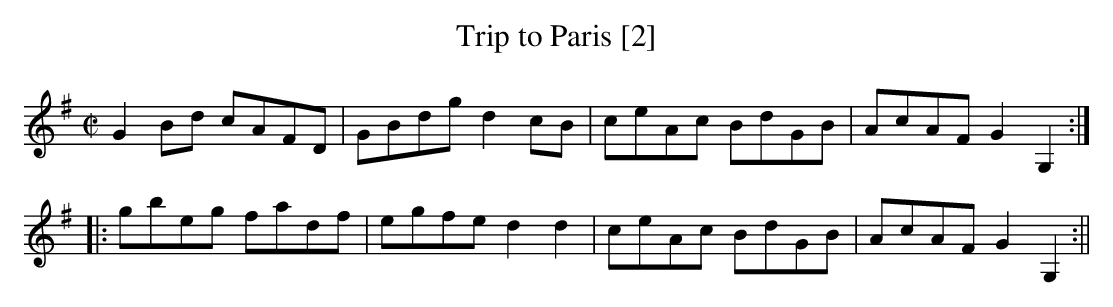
X:1
T:Trip to Paris [2]
M:C|
L:1/8
K:G
G2 Bd cAFD|GBdg d2 cB|ceAc BdGB|AcAF G2 G,2:|
|:gbeg fadf|egfe d2d2|ceAc BdGB|AcAF G2 G,2:||
